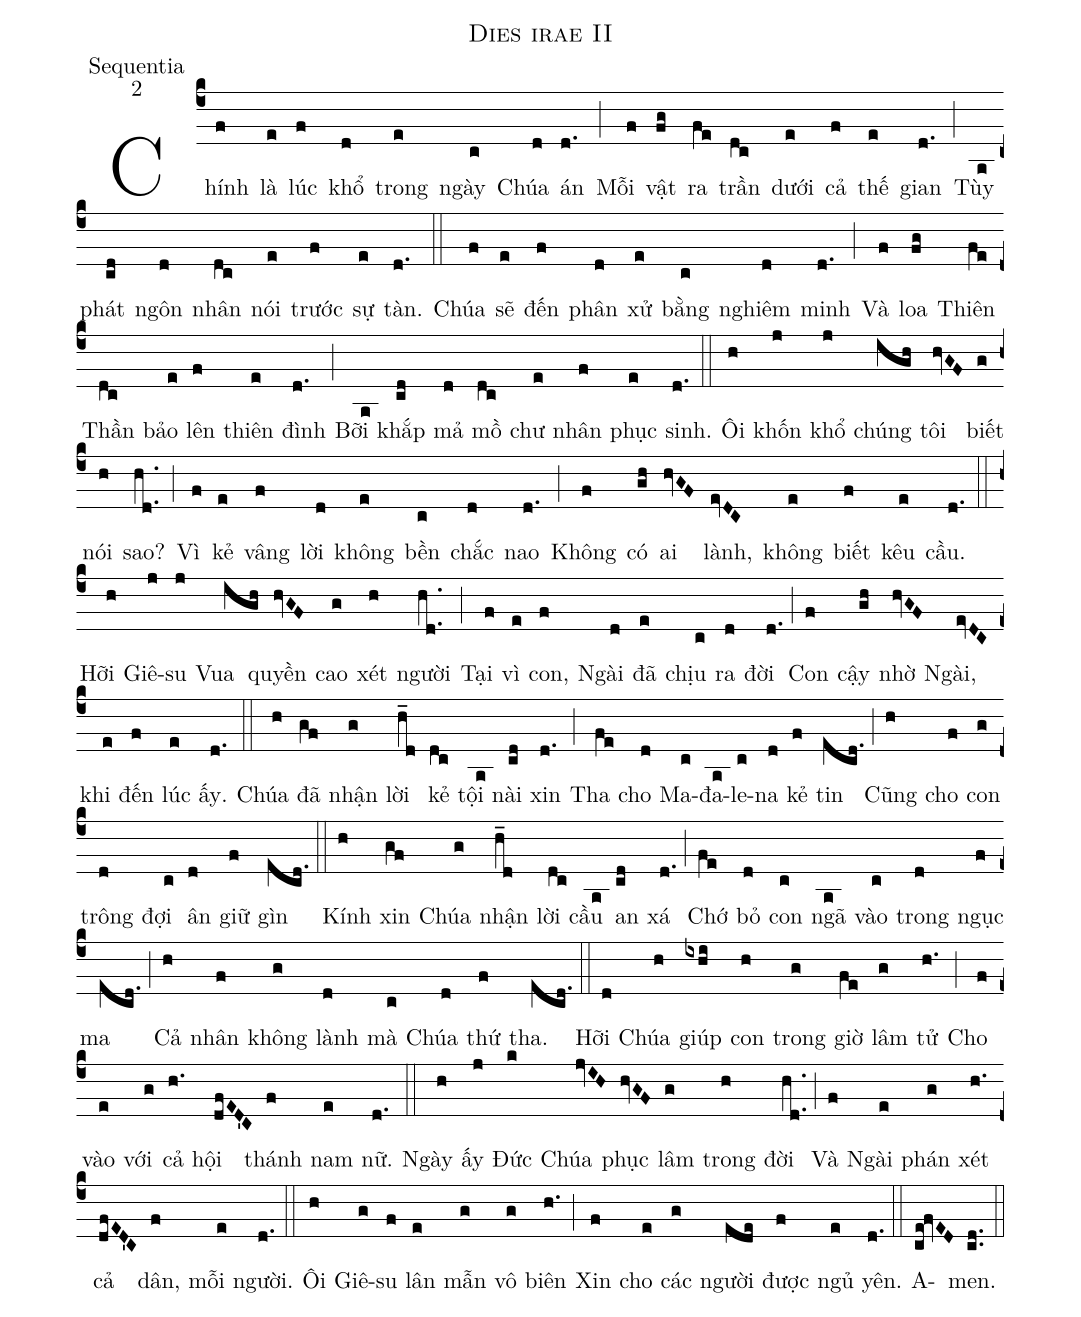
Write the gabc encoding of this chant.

name:Dies irae II;
office-part:Sequentia;
mode:2;
%%
(c4)Chính(f) là(e) lúc(f) khổ(d) trong(e) ngày(c) Chúa(d) án(d.) (;)
Mỗi(f) vật(fg) ra(fe) trần(dc) dưới(e) cả(f) thế(e) gian(d.) (;)
Tùy(a) phát(cd) ngôn(d) nhân(dc) nói(e) trước(f) sự(e) tàn.(d.) (::)
Chúa(f) sẽ(e) đến(f) phân(d) xử(e) bằng(c) nghiêm(d) minh(d.) (;)
Và(f) loa(fg) Thiên(fe) Thần(dc) bảo(e) lên(f) thiên(e) đình(d.) (;)
Bỡi(a) khắp(cd) mả(d) mồ(dc) chư(e) nhân(f) phục(e) sinh.(d.) (::)
 Ôi(h) khốn(j) khổ(j) chúng(igh) tôi(hvGF) biết(g) nói(h) sao?(hd..) (;)
Vì(f) kẻ(e) vâng(f) lời(d) không(e) bền(c) chắc(d) nao(d.) (;)
Không(f) có(gh) ai(hvGF) lành,(evDC) không(e) biết(f) kêu(e) cầu.(d.) (::)
Hỡi(h) Giê-(j)su(j) Vua(igh) quyền(hvGF) cao(g) xét(h) người(hd..) (;)
Tại(f) vì(e) con,(f) Ngài(d) đã(e) chịu(c) ra(d) đời(d.) (;)
Con(f) cậy(gh) nhờ(hvGF) Ngài,(evDC) khi(e) đến(f) lúc(e) ấy.(d.) (::)

Chúa(h) đã(gf) nhận(g) lời(h_d) kẻ(dc) tội(a) nài(cd) xin(d.) (;)
Tha(fe) cho(d) Ma-(c)đa-(a)le-(c)na(d) kẻ(f) tin(ecd.) (;)
Cũng(h) cho(f) con(g) trông(d) đợi(c) ân(d) giữ(f) gìn(ecd.) (::)
Kính(h) xin(gf) Chúa(g) nhận(h_d) lời(dc) cầu(a) an(cd) xá(d.) (;)
Chớ(fe) bỏ(d) con(c) ngã(a) vào(c) trong(d) ngục(f) ma(ecd.) (;)
Cả(h) nhân(f) không(g) lành(d) mà(c) Chúa(d) thứ(f) tha.(ecd.) (::)
Hỡi(d) Chúa(h) giúp(ixhi) con(h) trong(g) giờ(fe) lâm(g) tử(h.) (;)
Cho(f) vào(e) với(g) cả(h.) hội(dfED'C) thánh(f) nam(e) nữ.(d.) (::)
Ngày(h) ấy(j) Đức(k) Chúa(jvIH) phục(hvGF) lâm(g) trong(h) đời(hd..) (;)
Và(f) Ngài(e) phán(g) xét(h.) cả(dfED'C) dân,(f) mỗi(e) người.(d.) (::)
Ôi(h) Giê-(g)su(f) lân(e) mẫn(g) vô(g) biên(h.) (;)
Xin(f) cho(e) các(g) người(ede) được(f) ngủ(e) yên.(d.) (::) A-(ce!fvED)men.(cd..) (::)
